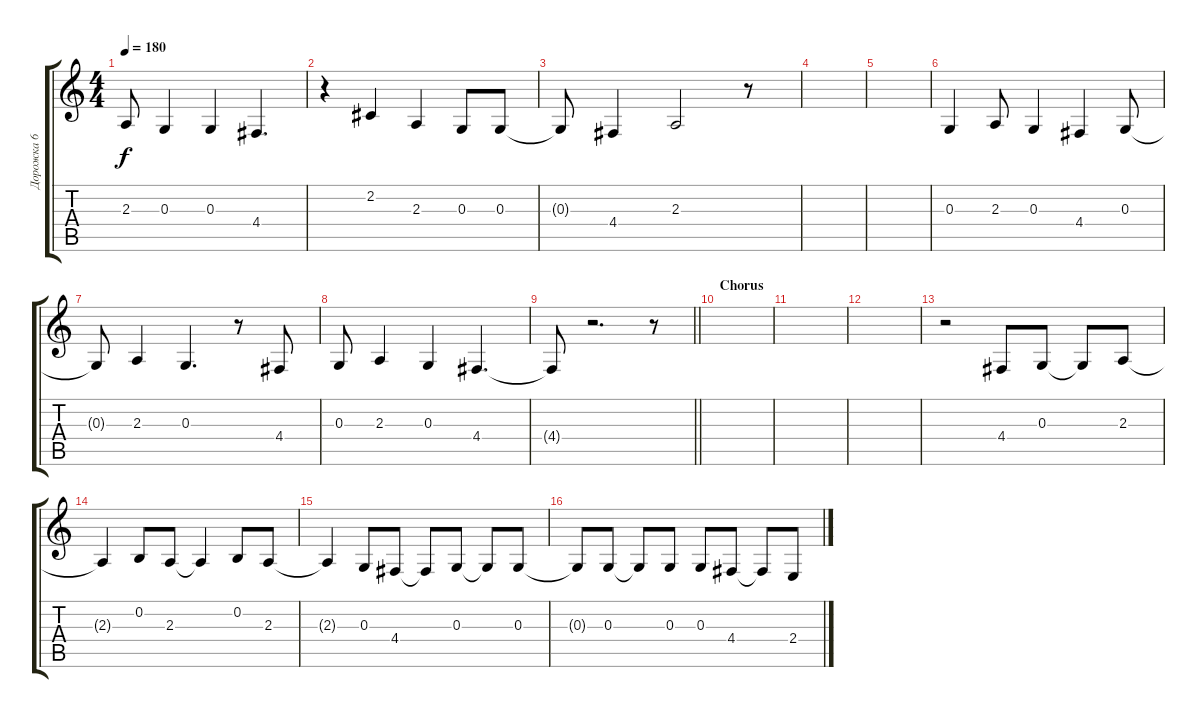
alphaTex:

\track ("Дорожка 6" "Дорожка 6") {instrument altosax}
\staff {score tabs}
\tuning (E4 B3 G3 D3 A2 E2) {hide}
\ts (4 4)
\tempo 180
\clef g2
\ks c
2.3.8{dy f} 0.3.4 0.3.4 4.4.4{d} |
r.4 2.2.4 2.3.4 0.3.8 0.3.8 |
0.3{t}.8 4.4.4 2.3.2 r.8 |
|
|
0.3.4 2.3.8 0.3.4 4.4.4 0.3.8 |
0.3{t}.8 2.3.4 0.3.4{d} r.8 4.4.8 |
0.3.8 2.3.4 0.3.4 4.4.4{d} |
\barLineRight lightlight
4.4{t}.8 r.2{d} r.8 |
\section ("" "Chorus")
|
|
|
r.2 4.4.8 0.3.8 0.3{t}.8 2.3.8 |
2.3{t}.4 0.2.8 2.3.8 2.3{t}.4 0.2.8 2.3.8 |
2.3{t}.4 0.3.8 4.4.8 4.4{t}.8 0.3.8 0.3{t}.8 0.3.8 |
0.3{t}.8 0.3.8 0.3{t}.8 0.3.8 0.3.8 4.4.8 4.4{t}.8 2.4.8
